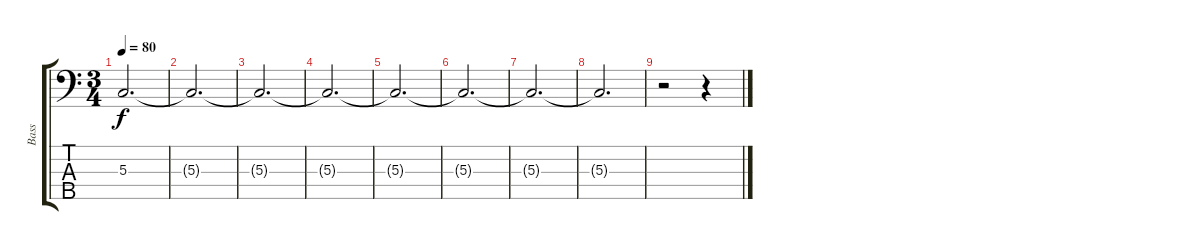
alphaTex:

\track ("Bass" "Bass") {instrument electricbassfinger}
\staff {score tabs}
\tuning (F2 C2 G1 D1 A0) {hide}
\ts (3 4)
\tempo 80
\clef f4
\ks c
5.3.2{d dy f} |
5.3{t}.2{d} |
5.3{t}.2{d} |
5.3{t}.2{d} |
5.3{t}.2{d} |
5.3{t}.2{d} |
5.3{t}.2{d} |
5.3{t}.2{d} |
r.2 r.4
